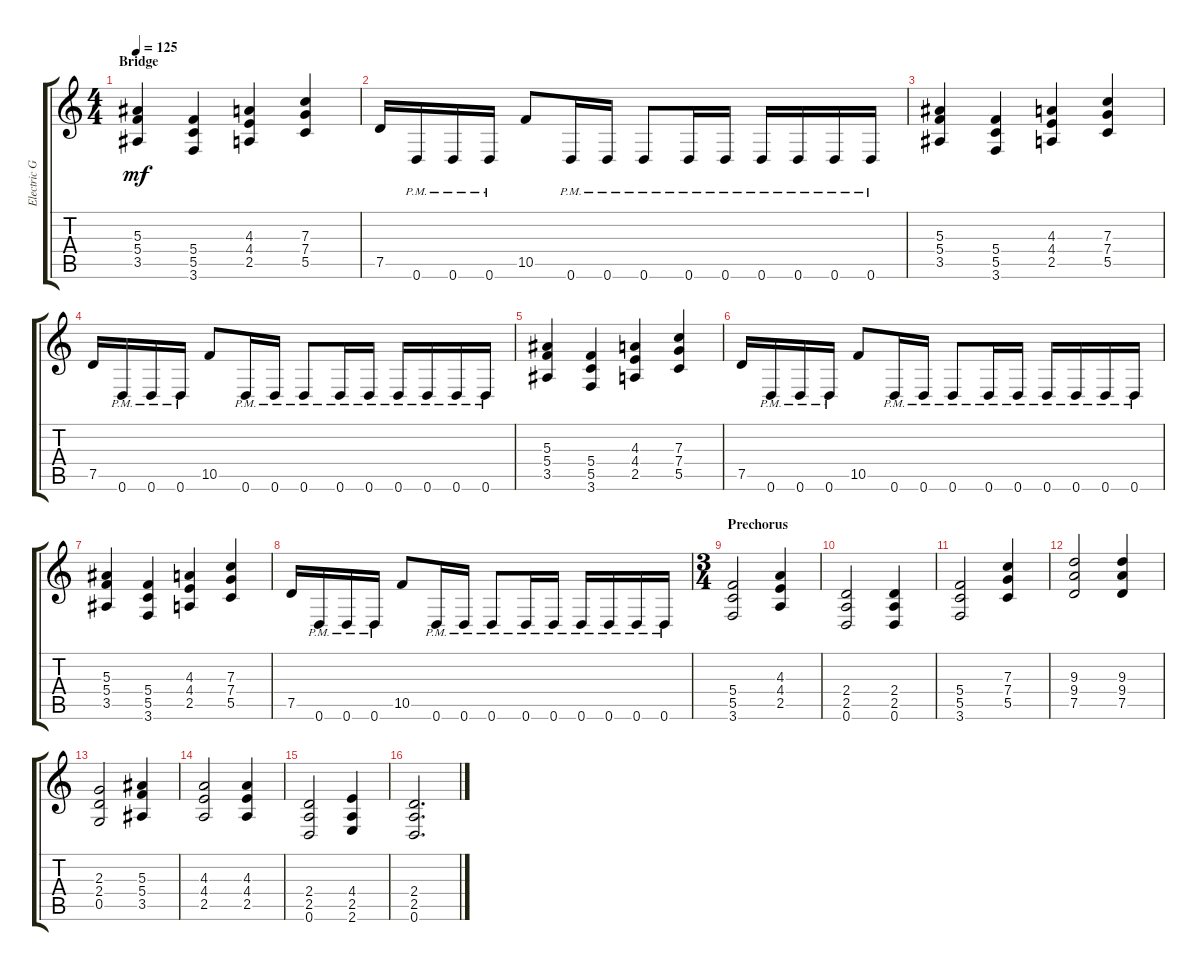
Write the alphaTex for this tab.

\track ("Electric Guitar" "Electric G") {instrument distortionguitar}
\staff {score tabs}
\tuning (D4 A3 F3 C3 G2 D2) {hide}
\ts (4 4)
\section ("" "Bridge")
\tempo 125
\clef g2
\ks c
(5.3 5.4 3.5).4{dy mf} (5.4 5.5 3.6).4 (4.3 4.4 2.5).4 (7.3 7.4 5.5).4 |
7.5.16 0.6{pm}.16 0.6{pm}.16 0.6{pm}.16 10.5.8 0.6{pm}.16 0.6{pm}.16 0.6{pm}.8 0.6{pm}.16 0.6{pm}.16 0.6{pm}.16 0.6{pm}.16 0.6{pm}.16 0.6{pm}.16 |
(5.3 5.4 3.5).4 (5.4 5.5 3.6).4 (4.3 4.4 2.5).4 (7.3 7.4 5.5).4 |
7.5.16 0.6{pm}.16 0.6{pm}.16 0.6{pm}.16 10.5.8 0.6{pm}.16 0.6{pm}.16 0.6{pm}.8 0.6{pm}.16 0.6{pm}.16 0.6{pm}.16 0.6{pm}.16 0.6{pm}.16 0.6{pm}.16 |
(5.3 5.4 3.5).4 (5.4 5.5 3.6).4 (4.3 4.4 2.5).4 (7.3 7.4 5.5).4 |
7.5.16 0.6{pm}.16 0.6{pm}.16 0.6{pm}.16 10.5.8 0.6{pm}.16 0.6{pm}.16 0.6{pm}.8 0.6{pm}.16 0.6{pm}.16 0.6{pm}.16 0.6{pm}.16 0.6{pm}.16 0.6{pm}.16 |
(5.3 5.4 3.5).4 (5.4 5.5 3.6).4 (4.3 4.4 2.5).4 (7.3 7.4 5.5).4 |
7.5.16 0.6{pm}.16 0.6{pm}.16 0.6{pm}.16 10.5.8 0.6{pm}.16 0.6{pm}.16 0.6{pm}.8 0.6{pm}.16 0.6{pm}.16 0.6{pm}.16 0.6{pm}.16 0.6{pm}.16 0.6{pm}.16 |
\ts (3 4)
\section ("" "Prechorus")
(5.4 5.5 3.6).2 (4.3 4.4 2.5).4 |
(2.4 2.5 0.6).2 (2.4 2.5 0.6).4 |
(5.4 5.5 3.6).2 (7.3 7.4 5.5).4 |
(9.3 9.4 7.5).2 (9.3 9.4 7.5).4 |
(2.3 2.4 0.5).2 (5.3 5.4 3.5).4 |
(4.3 4.4 2.5).2 (4.3 4.4 2.5).4 |
(2.4 2.5 0.6).2 (4.4 2.5 2.6).4 |
(2.4 2.5 0.6).2{d}
